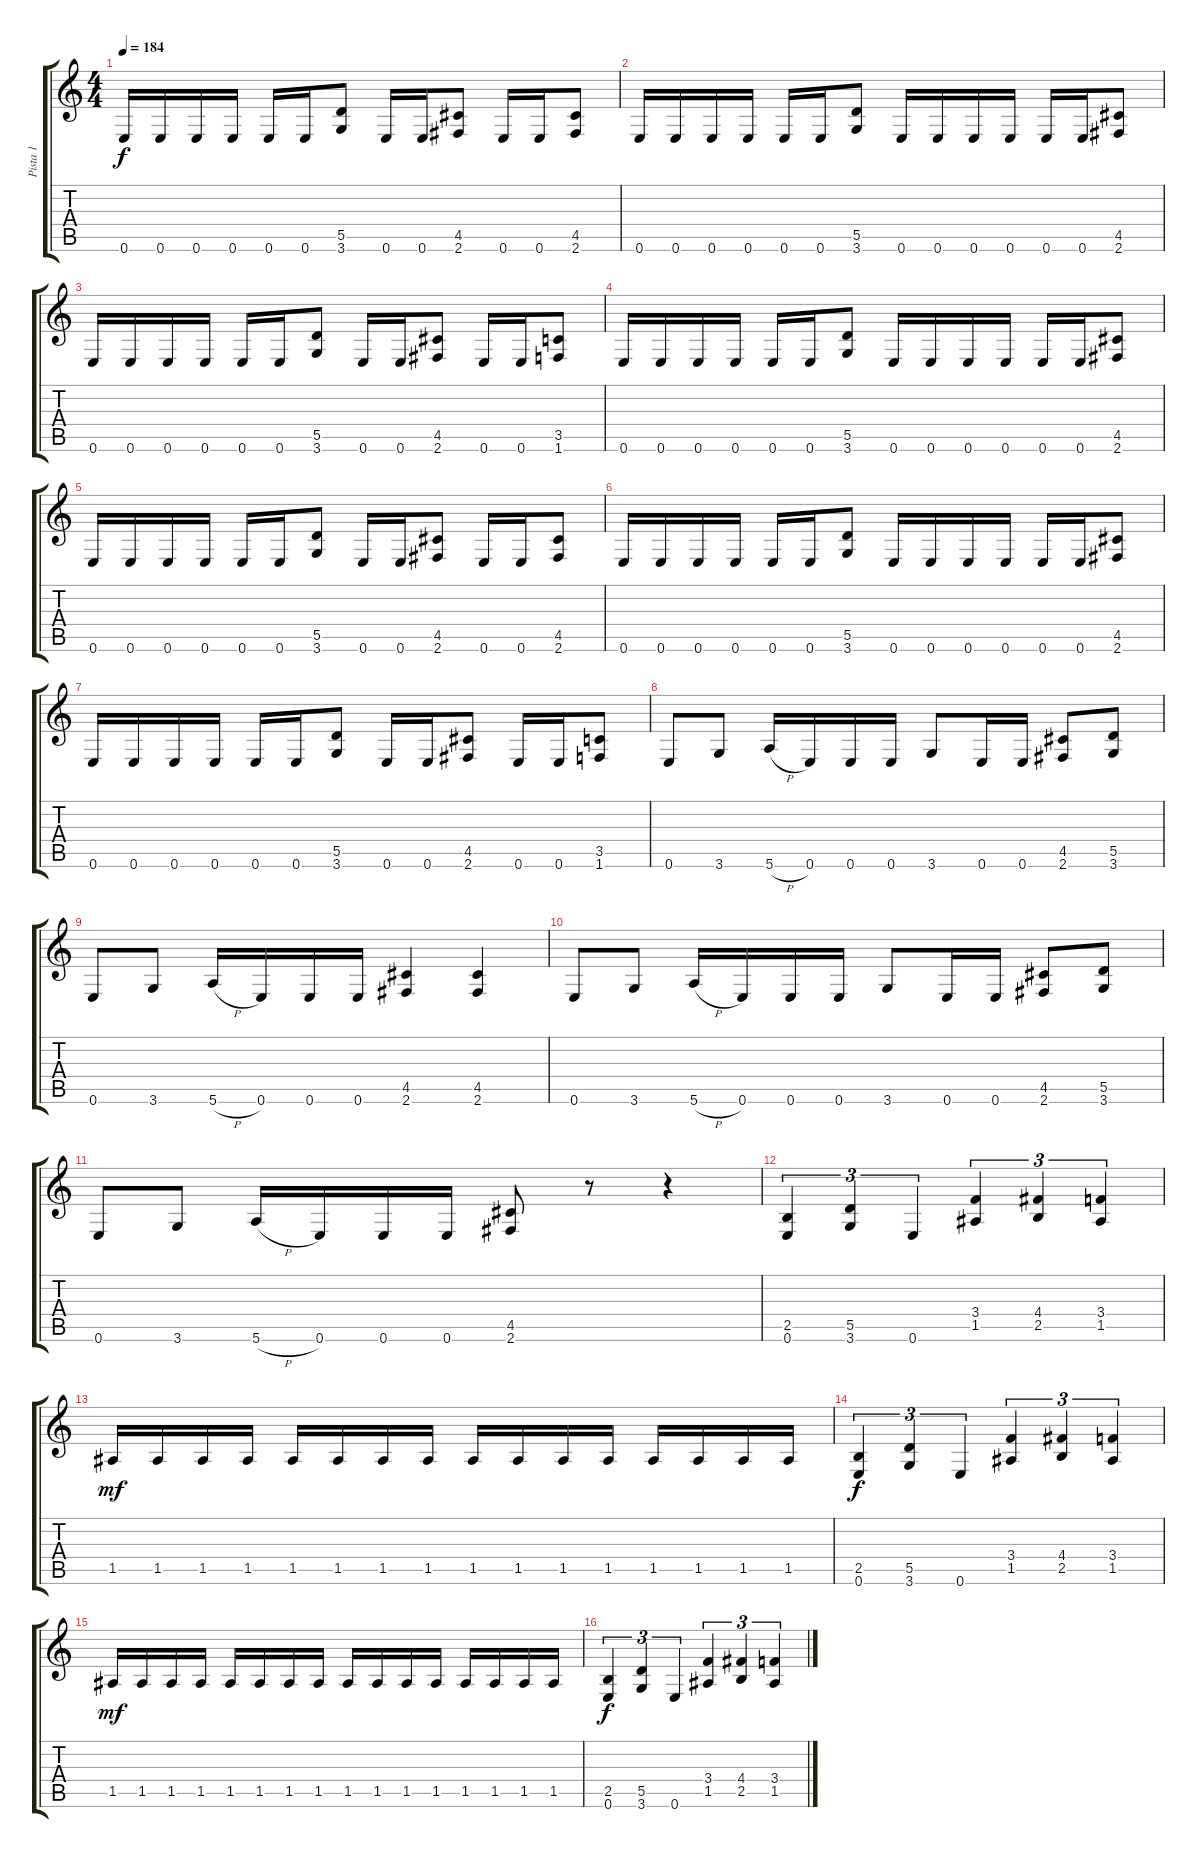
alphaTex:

\track ("Pista 1" "Pista 1") {instrument overdrivenguitar}
\staff {score tabs}
\tuning (E4 B3 G3 D3 A2 E2) {hide}
\ts (4 4)
\tempo 184
\clef g2
\ks c
0.6.16{dy f} 0.6.16 0.6.16 0.6.16 0.6.16 0.6.16 (5.5 3.6).8 0.6.16 0.6.16 (4.5 2.6).8 0.6.16 0.6.16 (4.5 2.6).8 |
0.6.16 0.6.16 0.6.16 0.6.16 0.6.16 0.6.16 (5.5 3.6).8 0.6.16 0.6.16 0.6.16 0.6.16 0.6.16 0.6.16 (4.5 2.6).8 |
0.6.16 0.6.16 0.6.16 0.6.16 0.6.16 0.6.16 (5.5 3.6).8 0.6.16 0.6.16 (4.5 2.6).8 0.6.16 0.6.16 (3.5 1.6).8 |
0.6.16 0.6.16 0.6.16 0.6.16 0.6.16 0.6.16 (5.5 3.6).8 0.6.16 0.6.16 0.6.16 0.6.16 0.6.16 0.6.16 (4.5 2.6).8 |
0.6.16 0.6.16 0.6.16 0.6.16 0.6.16 0.6.16 (5.5 3.6).8 0.6.16 0.6.16 (4.5 2.6).8 0.6.16 0.6.16 (4.5 2.6).8 |
0.6.16 0.6.16 0.6.16 0.6.16 0.6.16 0.6.16 (5.5 3.6).8 0.6.16 0.6.16 0.6.16 0.6.16 0.6.16 0.6.16 (4.5 2.6).8 |
0.6.16 0.6.16 0.6.16 0.6.16 0.6.16 0.6.16 (5.5 3.6).8 0.6.16 0.6.16 (4.5 2.6).8 0.6.16 0.6.16 (3.5 1.6).8 |
0.6.8 3.6.8 5.6{h}.16 0.6.16 0.6.16 0.6.16 3.6.8 0.6.16 0.6.16 (4.5 2.6).8 (5.5 3.6).8 |
0.6.8 3.6.8 5.6{h}.16 0.6.16 0.6.16 0.6.16 (4.5 2.6).4 (4.5 2.6).4 |
0.6.8 3.6.8 5.6{h}.16 0.6.16 0.6.16 0.6.16 3.6.8 0.6.16 0.6.16 (4.5 2.6).8 (5.5 3.6).8 |
0.6.8 3.6.8 5.6{h}.16 0.6.16 0.6.16 0.6.16 (4.5 2.6).8 r.8 r.4 |
(2.5 0.6).4{tu (3 2)} (5.5 3.6).4{tu (3 2)} 0.6.4{tu (3 2)} (3.4 1.5).4{tu (3 2)} (4.4 2.5).4{tu (3 2)} (3.4 1.5).4{tu (3 2)} |
1.5.16{dy mf} 1.5.16 1.5.16 1.5.16 1.5.16 1.5.16 1.5.16 1.5.16 1.5.16 1.5.16 1.5.16 1.5.16 1.5.16 1.5.16 1.5.16 1.5.16 |
(2.5 0.6).4{tu (3 2) dy f} (5.5 3.6).4{tu (3 2)} 0.6.4{tu (3 2)} (3.4 1.5).4{tu (3 2)} (4.4 2.5).4{tu (3 2)} (3.4 1.5).4{tu (3 2)} |
1.5.16{dy mf} 1.5.16 1.5.16 1.5.16 1.5.16 1.5.16 1.5.16 1.5.16 1.5.16 1.5.16 1.5.16 1.5.16 1.5.16 1.5.16 1.5.16 1.5.16 |
(2.5 0.6).4{tu (3 2) dy f} (5.5 3.6).4{tu (3 2)} 0.6.4{tu (3 2)} (3.4 1.5).4{tu (3 2)} (4.4 2.5).4{tu (3 2)} (3.4 1.5).4{tu (3 2)}
